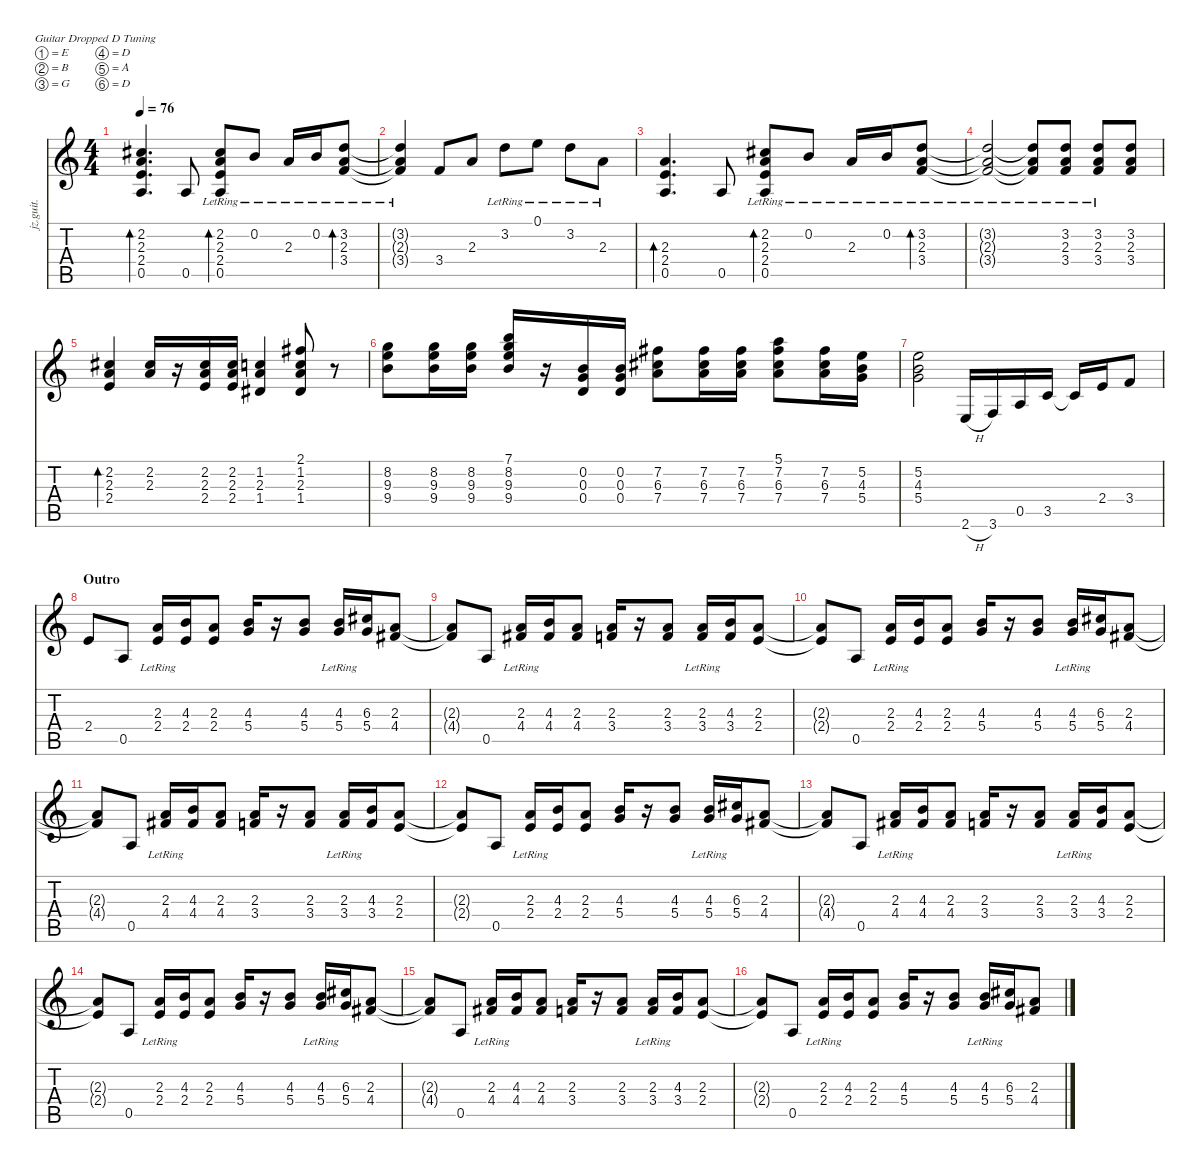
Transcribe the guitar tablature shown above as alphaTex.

\defaultSystemsLayout 4
\hideDynamics
\bracketExtendMode nobrackets
\otherSystemsTrackNameOrientation horizontal
\track ("Rhythm Guitar" "jz.guit.") {instrument electricguitarjazz}
\staff {score tabs}
\tuning (E4 B3 G3 D3 A2 D2)
\ts (4 4)
\tempo 76
\clef g2
\ks c
(2.2{acc #} 2.3 2.4 0.5).4{d bd 120 dy mp beam Up} 0.5.8{dy mf beam Up} (2.2{lr acc #} 2.3{lr} 2.4{lr} 0.5{lr}).8{bd 120 beam Up} 0.2{lr}.8{dy mp beam Up} 2.3{lr}.16{beam Up} 0.2{lr}.16{beam Up} (3.2{lr} 2.3{lr} 3.4{lr}).8{bd 120 dy mf beam Up} |
(3.2{lr t} 2.3{lr t} 3.4{lr t}).4{dy f beam Up} 3.4.8{dy mp beam Up} 2.3.8{beam Up} 3.2{lr}.8{dy p beam Down} 0.1{lr}.8{dy pp beam Down} 3.2{lr}.8{beam Down} 2.3{lr}.8{dy p beam Down} |
(2.3 2.4 0.5).4{d bd 120 beam Up} 0.5.8{dy mp beam Up} (2.2{lr acc #} 2.3{lr} 2.4{lr} 0.5{lr}).8{bd 120 dy mf beam Up} 0.2{lr}.8{dy mp beam Up} 2.3{lr}.16{beam Up} 0.2{lr}.16{beam Up} (3.2{lr} 2.3{lr} 3.4{lr}).8{bd 120 beam Up} |
(3.2{lr t} 2.3{lr t} 3.4{lr t}).2{dy f beam Up} (3.2{lr t} 2.3{lr t} 3.4{lr t}).8{beam Up} (3.2{lr} 2.3 3.4).8{dy p beam Up} (3.2 2.3{lr} 3.4).8{beam Up} (3.2 2.3 3.4).8{dy mp beam Up} |
(2.2{acc #} 2.3 2.4).4{bd 120 dy mf beam Up} (2.2{acc #} 2.3).16{dy f beam Up} r.16{beam Up} (2.2{acc #} 2.3 2.4).16{dy mp beam Up} (2.2{acc #} 2.3 2.4).16{beam Up} (1.2 2.3 1.4{acc #}).4{dy mf beam Up} (2.1{acc #} 1.2 2.3 1.4{acc #}).8{beam Up} r.8{beam Up} |
(8.2 9.3 9.4).8{beam Down} (8.2 9.3 9.4).16{beam Down} (8.2 9.3 9.4).16{beam Down} (7.1 8.2 9.3 9.4).16{dy f beam Up} r.16{beam Up} (0.2 0.3 0.4).16{dy mp beam Up} (0.2 0.3 0.4).16{beam Up} (7.2{acc #} 6.3{acc #} 7.4).8{dy mf beam Down} (7.2{acc #} 6.3{acc #} 7.4).16{beam Down} (7.2{acc #} 6.3{acc #} 7.4).16{beam Down} (5.1 7.2{acc #} 6.3{acc #} 7.4).8{beam Down} (7.2{acc #} 6.3{acc #} 7.4).16{beam Down} (5.2 4.3 5.4).16{dy f beam Down} |
(5.2 4.3 5.4).2{beam Down} 2.6{h}.16{dy fff beam Up} 3.6.16{beam Up} 0.5.16{beam Up} 3.5.16{beam Up} 3.5{t}.16{dy f beam Up} 2.4.16{dy fff beam Up} 3.4.8{beam Up} |
\section ("" "Outro")
2.4.8{beam Up} 0.5.8{beam Up} (2.3 2.4{lr}).16{beam Up} (4.3 2.4).16{beam Up} (2.3 2.4).8{beam Up} (4.3 5.4).16{beam Up} r.16{beam Up} (4.3 5.4).8{beam Up} (4.3 5.4{lr}).16{beam Up} (6.3{acc #} 5.4).16{beam Up} (2.3 4.4{acc #}).8{beam Up} |
(2.3{t} 4.4{t acc #}).8{dy f beam Up} 0.5.8{dy fff beam Up} (2.3 4.4{lr acc #}).16{beam Up} (4.3 4.4{acc #}).16{beam Up} (2.3 4.4{acc #}).8{beam Up} (2.3 3.4).16{beam Up} r.16{beam Up} (2.3 3.4).8{beam Up} (2.3 3.4{lr}).16{beam Up} (4.3 3.4).16{beam Up} (2.3 2.4).8{beam Up} |
(2.3{t} 2.4{t}).8{dy f beam Up} 0.5.8{dy fff beam Up} (2.3 2.4{lr}).16{beam Up} (4.3 2.4).16{beam Up} (2.3 2.4).8{beam Up} (4.3 5.4).16{beam Up} r.16{beam Up} (4.3 5.4).8{beam Up} (4.3 5.4{lr}).16{beam Up} (6.3{acc #} 5.4).16{beam Up} (2.3 4.4{acc #}).8{beam Up} |
(2.3{t} 4.4{t acc #}).8{dy f beam Up} 0.5.8{dy fff beam Up} (2.3 4.4{lr acc #}).16{beam Up} (4.3 4.4{acc #}).16{beam Up} (2.3 4.4{acc #}).8{beam Up} (2.3 3.4).16{beam Up} r.16{beam Up} (2.3 3.4).8{beam Up} (2.3 3.4{lr}).16{beam Up} (4.3 3.4).16{beam Up} (2.3 2.4).8{beam Up} |
(2.3{t} 2.4{t}).8{dy f beam Up} 0.5.8{dy fff beam Up} (2.3 2.4{lr}).16{beam Up} (4.3 2.4).16{beam Up} (2.3 2.4).8{beam Up} (4.3 5.4).16{beam Up} r.16{beam Up} (4.3 5.4).8{beam Up} (4.3 5.4{lr}).16{beam Up} (6.3{acc #} 5.4).16{beam Up} (2.3 4.4{acc #}).8{beam Up} |
(2.3{t} 4.4{t acc #}).8{beam Up} 0.5.8{beam Up} (2.3 4.4{lr acc #}).16{beam Up} (4.3 4.4{acc #}).16{beam Up} (2.3 4.4{acc #}).8{beam Up} (2.3 3.4).16{beam Up} r.16{beam Up} (2.3 3.4).8{beam Up} (2.3 3.4{lr}).16{beam Up} (4.3 3.4).16{beam Up} (2.3 2.4).8{beam Up} |
(2.3{t} 2.4{t}).8{dy f beam Up} 0.5.8{dy fff beam Up} (2.3 2.4{lr}).16{beam Up} (4.3 2.4).16{beam Up} (2.3 2.4).8{beam Up} (4.3 5.4).16{beam Up} r.16{beam Up} (4.3 5.4).8{beam Up} (4.3 5.4{lr}).16{beam Up} (6.3{acc #} 5.4).16{beam Up} (2.3 4.4{acc #}).8{beam Up} |
(2.3{t} 4.4{t acc #}).8{beam Up} 0.5.8{beam Up} (2.3 4.4{lr acc #}).16{beam Up} (4.3 4.4{acc #}).16{beam Up} (2.3 4.4{acc #}).8{beam Up} (2.3 3.4).16{beam Up} r.16{beam Up} (2.3 3.4).8{beam Up} (2.3 3.4{lr}).16{beam Up} (4.3 3.4).16{beam Up} (2.3 2.4).8{beam Up} |
(2.3{t} 2.4{t}).8{dy f beam Up} 0.5.8{dy fff beam Up} (2.3 2.4{lr}).16{beam Up} (4.3 2.4).16{beam Up} (2.3 2.4).8{beam Up} (4.3 5.4).16{beam Up} r.16{beam Up} (4.3 5.4).8{beam Up} (4.3 5.4{lr}).16{beam Up} (6.3{acc #} 5.4).16{beam Up} (2.3 4.4{acc #}).8{beam Up}
